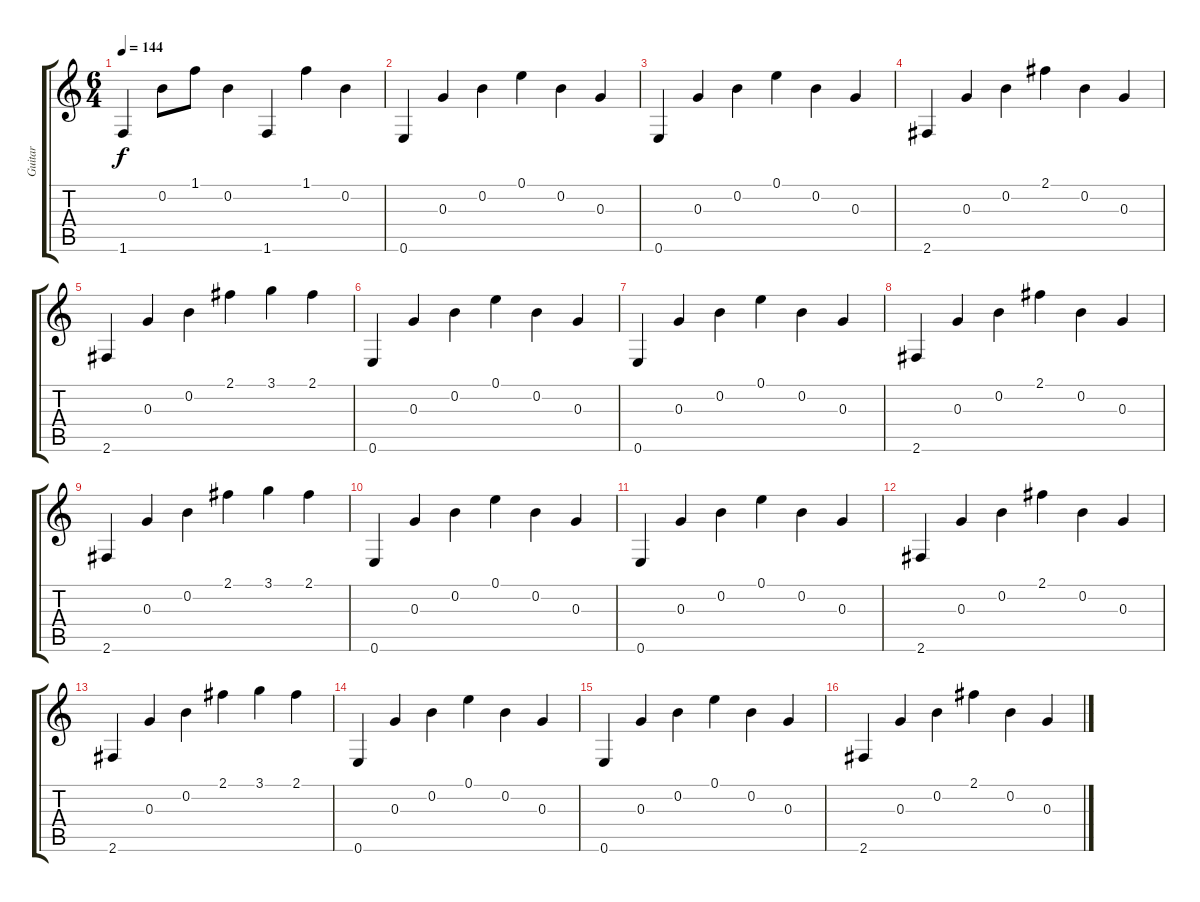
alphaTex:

\track ("Guitar" "Guitar") {instrument electricguitarclean}
\staff {score tabs}
\tuning (E4 B3 G3 D3 A2 E2) {hide}
\ts (6 4)
\tempo 144
\clef g2
\ks c
1.6.4{dy f} 0.2.8 1.1.8 0.2.4 1.6.4 1.1.4 0.2.4 |
0.6.4 0.3.4 0.2.4 0.1.4 0.2.4 0.3.4 |
0.6.4 0.3.4 0.2.4 0.1.4 0.2.4 0.3.4 |
2.6.4 0.3.4 0.2.4 2.1.4 0.2.4 0.3.4 |
2.6.4 0.3.4 0.2.4 2.1.4 3.1.4 2.1.4 |
0.6.4 0.3.4 0.2.4 0.1.4 0.2.4 0.3.4 |
0.6.4 0.3.4 0.2.4 0.1.4 0.2.4 0.3.4 |
2.6.4 0.3.4 0.2.4 2.1.4 0.2.4 0.3.4 |
2.6.4 0.3.4 0.2.4 2.1.4 3.1.4 2.1.4 |
0.6.4 0.3.4 0.2.4 0.1.4 0.2.4 0.3.4 |
0.6.4 0.3.4 0.2.4 0.1.4 0.2.4 0.3.4 |
2.6.4 0.3.4 0.2.4 2.1.4 0.2.4 0.3.4 |
2.6.4 0.3.4 0.2.4 2.1.4 3.1.4 2.1.4 |
0.6.4 0.3.4 0.2.4 0.1.4 0.2.4 0.3.4 |
0.6.4 0.3.4 0.2.4 0.1.4 0.2.4 0.3.4 |
2.6.4 0.3.4 0.2.4 2.1.4 0.2.4 0.3.4
